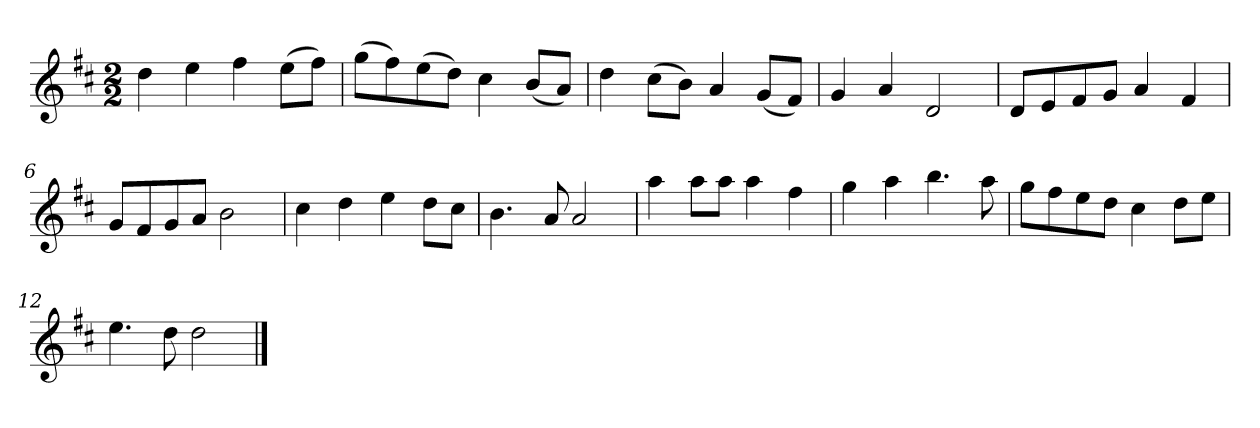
**kern
*part1
*staff1
*k[f#c#]
*M2/2
*MM120
=1
4dd
4ee
4ff#
(8eeL
8ff#J)
=2
(8ggL
8ff#)
(8ee
8ddJ)
4cc#
(8bL
8aJ)
=3
4dd
(8cc#L
8bJ)
4a
(8gL
8f#J)
=4
4g
4a
2d
=5
8dL
8e
8f#
8gJ
4a
4f#
=6
8gL
8f#
8g
8aJ
2b
=7
4cc#
4dd
4ee
8ddL
8cc#J
=8
4.b
8a
2a
=9
4aa
8aaL
8aaJ
4aa
4ff#
=10
4gg
4aa
4.bb
8aa
=11
8ggL
8ff#
8ee
8ddJ
4cc#
8ddL
8eeJ
=12
4.ee
8dd
2dd
==
*-
